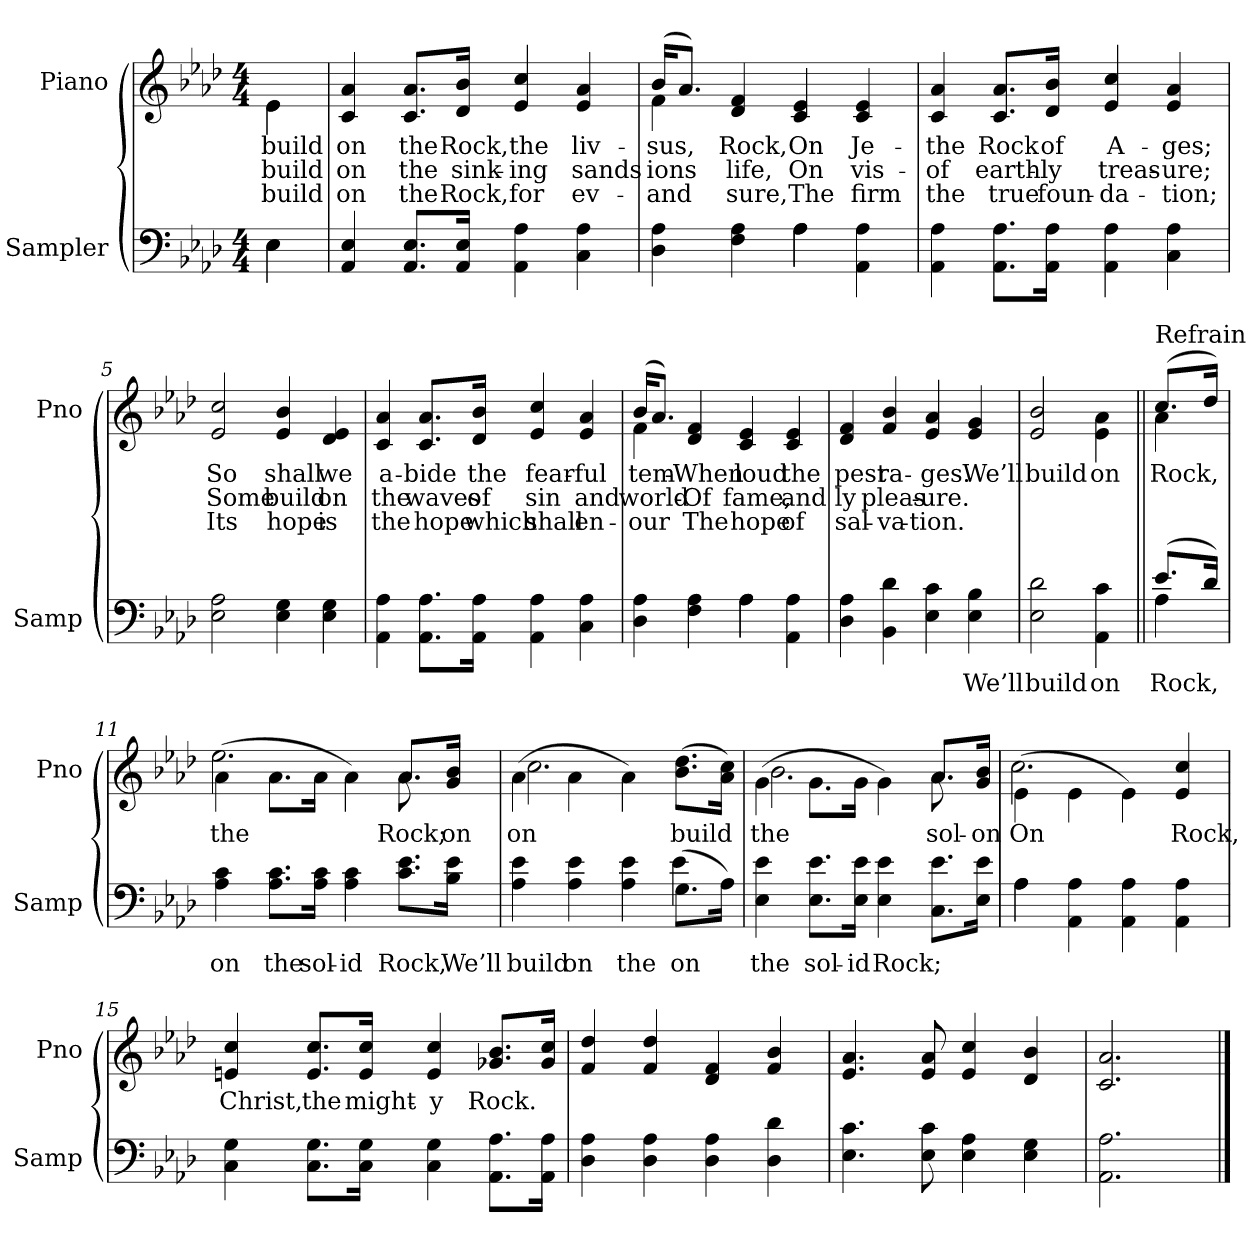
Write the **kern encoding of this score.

**kern	**text	**kern	**text	**text	**text
*part2	*part2	*part1	*part1	*part1	*part1
*staff2	*staff2	*staff1	*staff1	*staff1	*staff1
*I"Sampler	*	*I"Piano	*	*	*
*I'Samp	*	*I'Pno	*	*	*
*clefF4	*	*clefG2	*	*	*
*k[b-e-a-d-]	*	*k[b-e-a-d-]	*	*	*
*A-:	*	*A-:	*	*	*
*M4/4	*	*M4/4	*	*	*
=1	=1	=1	=1	=1	=1
*^	*	*^	*	*	*
4E-\	4E-	.	4e-\	4e-	build	build	build
*v	*v	*	*	*	*	*	*
*	*	*v	*v	*	*	*
=2	=2	=2	=2	=2	=2
4AA- 4E-	.	4c 4a-	on	on	on
8.AA-/ 8.E-/L	.	8.c/ 8.a-/L	the	the	the
16AA-/ 16E-/Jk	.	16d-/ 16b-/Jk	Rock,	sink-	Rock,
4AA- 4A-	.	4e- 4cc	the	-ing	for
4C 4A-	.	4e- 4a-	liv-	sands	ev-
=3	=3	=3	=3	=3	=3
*^	*	*^	*	*	*
4D- 4A-	2ryy	.	(16b-/KL	4f	-sus,	-ions	and
.	.	.	8.a-/J)	.	.	.	.
4F 4A-	.	.	4d- 4f	2.ryy	Rock,	life,	sure,
4A-\	4A-	.	4c 4e-	.	On	On	The
4AA- 4A-	4ryy	.	4c 4e-	.	Je-	vis-	firm
*v	*v	*	*	*	*	*	*
*	*	*v	*v	*	*	*
=4	=4	=4	=4	=4	=4
4AA- 4A-	.	4c 4a-	the	of	the
8.AA-\ 8.A-\L	.	8.c/ 8.a-/L	Rock	earth-	true
16AA-\ 16A-\Jk	.	16d-/ 16b-/Jk	of	-ly	foun-
4AA- 4A-	.	4e- 4cc	A-	treas-	-da-
4C 4A-	.	4e- 4a-	-ges;	-ure;	-tion;
=5	=5	=5	=5	=5	=5
2E- 2A-	.	2e- 2cc	So	Some	Its
4E- 4G	.	4e- 4b-	shall	build	hope
4E- 4G	.	4d- 4e-	we	on	is
=6	=6	=6	=6	=6	=6
4AA- 4A-	.	4c 4a-	a-	the	the
8.AA-\ 8.A-\L	.	8.c/ 8.a-/L	-bide	waves	hope
16AA-\ 16A-\Jk	.	16d-/ 16b-/Jk	the	of	which
4AA- 4A-	.	4e- 4cc	fear-	sin	shall
4C 4A-	.	4e- 4a-	-ful	and	en-
=7	=7	=7	=7	=7	=7
*^	*	*^	*	*	*
4D- 4A-	2ryy	.	(16b-/KL	4f	tem-	world-	our
.	.	.	8.a-/J)	.	.	.	.
4F 4A-	.	.	4d- 4f	2.ryy	When	Of	The
4A-\	4A-	.	4c 4e-	.	loud	fame,	hope
4AA- 4A-	4ryy	.	4c 4e-	.	the	and	of
*v	*v	*	*	*	*	*	*
*	*	*v	*v	*	*	*
=8	=8	=8	=8	=8	=8
4D- 4A-	.	4d- 4f	-pest	-ly	sal-
4BB- 4d-	.	4f 4b-	ra-	pleas-	-va-
4E- 4c	.	4e- 4a-	-ges.	-ure.	-tion.
4E- 4B-	We’ll	4e- 4g	We’ll	.	.
=9	=9	=9	=9	=9	=9
2E- 2d-	build	2e- 2b-	build	.	.
4AA- 4c	on	4e-\ 4a-\	on	.	.
=10||	=10||	=10||	=10||	=10||	=10||
*^	*	*^	*	*	*
!	!	!	!LO:TX:t=Refrain	!	!	!	!
(8.e-/L	4A-	Rock,	(8.cc/L	4a-	Rock,	.	.
16d-/Jk)	.	.	16dd-/Jk)	.	.	.	.
*v	*v	*	*	*	*	*	*
=11	=11	=11	=11	=11	=11	=11
4A- 4c	on	(4a-\	2.ee-	the	.	.
8.A-\ 8.c\L	the	8.a-\L	.	.	.	.
16A-\ 16c\Jk	sol-	16a-\Jk	.	.	.	.
4A- 4c	-id	4a-\)	.	.	.	.
8.c\ 8.e-\L	Rock,	8.a-/L	8.a-	Rock;	.	.
16B-\ 16e-\Jk	We’ll	16g/ 16b-/Jk	16ryy	on	.	.
=12	=12	=12	=12	=12	=12	=12
*^	*	*	*	*	*	*
4A- 4e-	2.ryy	build	(4a-\	2.cc	on	.	.
4A- 4e-	.	on	4a-\	.	.	.	.
4A- 4e-	.	the	4a-\)	.	.	.	.
(8.G\L	4e-	on	(8.b-\ 8.dd-\L	4ryy	build	.	.
16A-\Jk)	.	.	16a-\ 16cc\Jk)	.	.	.	.
*v	*v	*	*	*	*	*	*
=13	=13	=13	=13	=13	=13	=13
4E- 4e-	the	(4g\	2.b-	the	.	.
8.E-\ 8.e-\L	sol-	8.g\L	.	.	.	.
16E-\ 16e-\Jk	-id	16g\Jk	.	.	.	.
4E- 4e-	Rock;	4g\)	.	.	.	.
8.C\ 8.e-\L	.	8.a-/L	8.a-	sol-	.	.
16E-\ 16e-\Jk	.	16g/ 16b-/Jk	16ryy	on	.	.
=14	=14	=14	=14	=14	=14	=14
*^	*	*	*	*	*	*
4A-\	4A-	.	(4e-\	2.cc	On	.	.
4AA- 4A-	2.ryy	.	4e-\	.	.	.	.
4AA- 4A-	.	.	4e-\)	.	.	.	.
4AA- 4A-	.	.	4e- 4cc	4ryy	Rock,	.	.
*v	*v	*	*	*	*	*	*
*	*	*v	*v	*	*	*
=15	=15	=15	=15	=15	=15
4C 4G	.	4en 4cc	Christ,	.	.
8.C\ 8.G\L	.	8.e/ 8.cc/L	the	.	.
16C\ 16G\Jk	.	16e/ 16cc/Jk	might-	.	.
4C 4G	.	4e 4cc	-y	.	.
8.AA-\ 8.A-\L	.	8.g-X/ 8.b-/L	Rock.	.	.
16AA-\ 16A-\Jk	.	16g-/ 16cc/Jk	.	.	.
=16	=16	=16	=16	=16	=16
4D- 4A-	.	4f 4dd-	.	.	.
4D- 4A-	.	4f 4dd-	.	.	.
4D- 4A-	.	4d- 4f	.	.	.
4D- 4d-	.	4f 4b-	.	.	.
=17	=17	=17	=17	=17	=17
4.E- 4.c	.	4.e- 4.a-	.	.	.
8E- 8c	.	8e- 8a-	.	.	.
4E- 4A-	.	4e- 4cc	.	.	.
4E- 4G	.	4d- 4b-	.	.	.
=18	=18	=18	=18	=18	=18
2.AA- 2.A-	.	2.c 2.a-	.	.	.
==	==	==	==	==	==
*-	*-	*-	*-	*-	*-
